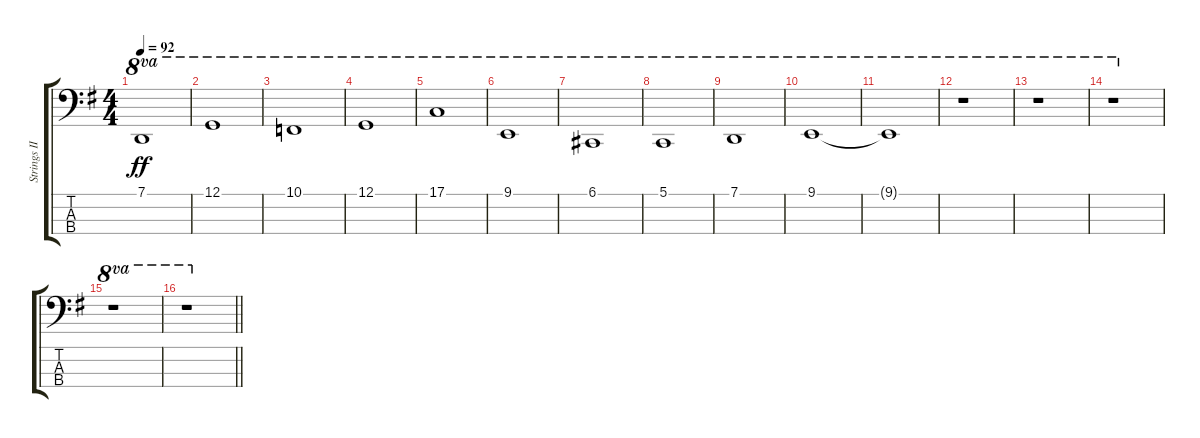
\track ("Strings II" "Strings II") {instrument stringensemble1}
\staff {score tabs}
\tuning (G2 D2 A1 E1) {hide}
\ts (4 4)
\tempo 92
\clef f4
\ks g
7.1.1{ot 8va dy ff} |
12.1.1{ot 8va} |
10.1.1{ot 8va} |
12.1.1{ot 8va} |
17.1.1{ot 8va} |
9.1.1{ot 8va} |
6.1.1{ot 8va} |
5.1.1{ot 8va} |
7.1.1{ot 8va} |
9.1.1{ot 8va} |
9.1{t}.1{ot 8va} |
r.1{ot 8va} |
r.1{ot 8va} |
r.1{ot 8va} |
r.1{ot 8va} |
\barLineRight lightlight
r.1{ot 8va}
